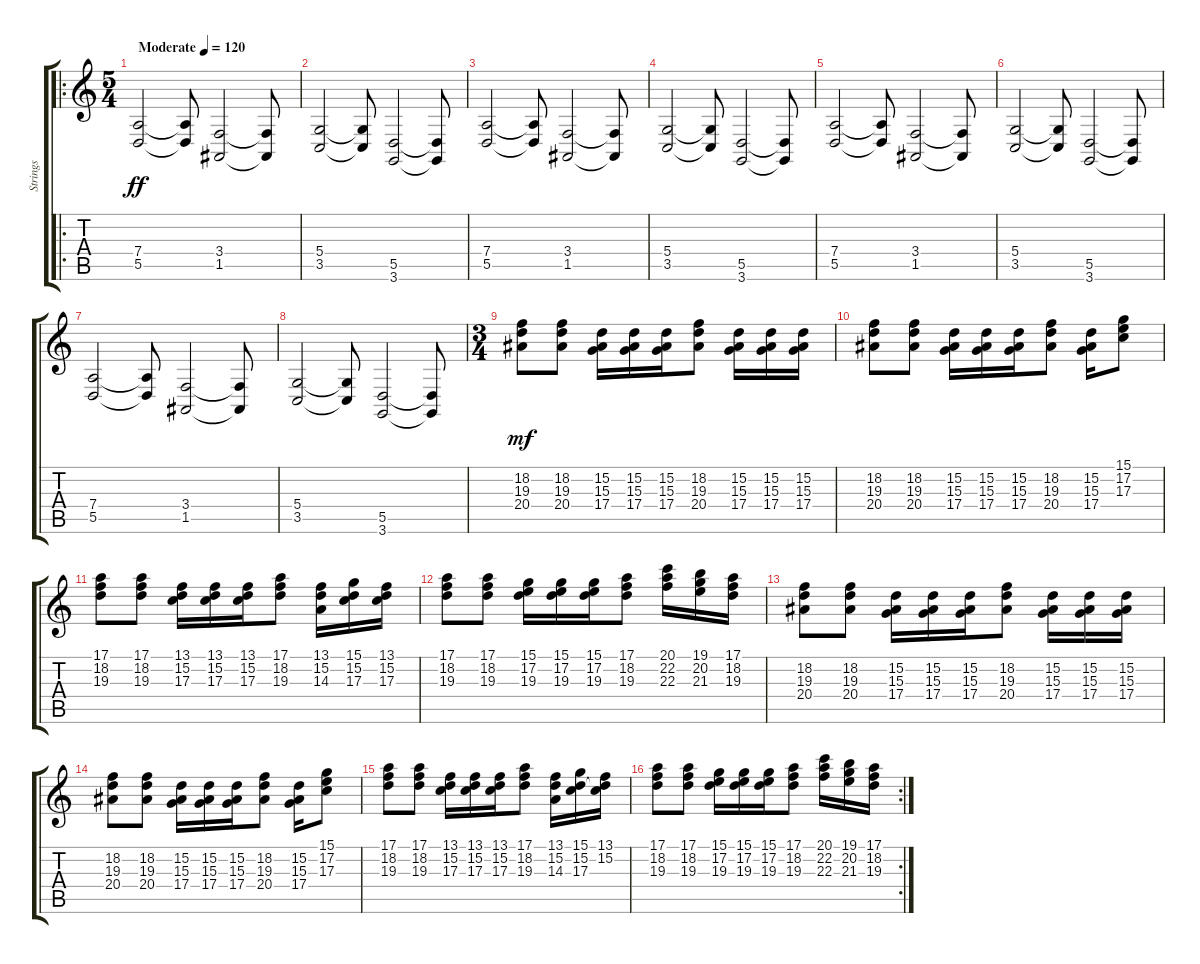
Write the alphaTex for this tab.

\track ("Strings" "Strings") {instrument stringensemble1}
\staff {score tabs}
\tuning (E4 B3 G3 D3 A2 E2) {hide}
\ro
\ts (5 4)
\tempo (120 "Moderate")
\clef g2
\ks c
(7.4 5.5).2{dy ff instrument stringensemble1} (7.4{t} 5.5{t}).8 (3.4 1.5).2 (3.4{t} 1.5{t}).8 |
(5.4 3.5).2 (5.4{t} 3.5{t}).8 (5.5 3.6).2 (5.5{t} 3.6{t}).8 |
(7.4 5.5).2 (7.4{t} 5.5{t}).8 (3.4 1.5).2 (3.4{t} 1.5{t}).8 |
(5.4 3.5).2 (5.4{t} 3.5{t}).8 (5.5 3.6).2 (5.5{t} 3.6{t}).8 |
(7.4 5.5).2 (7.4{t} 5.5{t}).8 (3.4 1.5).2 (3.4{t} 1.5{t}).8 |
(5.4 3.5).2 (5.4{t} 3.5{t}).8 (5.5 3.6).2 (5.5{t} 3.6{t}).8 |
(7.4 5.5).2 (7.4{t} 5.5{t}).8 (3.4 1.5).2 (3.4{t} 1.5{t}).8 |
(5.4 3.5).2 (5.4{t} 3.5{t}).8 (5.5 3.6).2 (5.5{t} 3.6{t}).8 |
\ts (3 4)
(18.2 19.3 20.4).8{dy mf} (18.2 19.3 20.4).8 (15.2 15.3 17.4).16 (15.2 15.3 17.4).16 (15.2 15.3 17.4).16 (18.2 19.3 20.4).8 (15.2 15.3 17.4).16 (15.2 15.3 17.4).16 (15.2 15.3 17.4).16 |
(18.2 19.3 20.4).8 (18.2 19.3 20.4).8 (15.2 15.3 17.4).16 (15.2 15.3 17.4).16 (15.2 15.3 17.4).16 (18.2 19.3 20.4).8 (15.2 15.3 17.4).16 (15.1 17.2 17.3).8 |
(17.1 18.2 19.3).8 (17.1 18.2 19.3).8 (13.1 15.2 17.3).16 (13.1 15.2 17.3).16 (13.1 15.2 17.3).16 (17.1 18.2 19.3).8 (13.1 15.2 14.3).16 (15.1 15.2 17.3).16 (13.1 15.2 17.3).16 |
(17.1 18.2 19.3).8 (17.1 18.2 19.3).8 (15.1 17.2 19.3).16 (15.1 17.2 19.3).16 (15.1 17.2 19.3).16 (17.1 18.2 19.3).8 (20.1 22.2 22.3).16 (19.1 20.2 21.3).16 (17.1 18.2 19.3).16 |
(18.2 19.3 20.4).8 (18.2 19.3 20.4).8 (15.2 15.3 17.4).16 (15.2 15.3 17.4).16 (15.2 15.3 17.4).16 (18.2 19.3 20.4).8 (15.2 15.3 17.4).16 (15.2 15.3 17.4).16 (15.2 15.3 17.4).16 |
(18.2 19.3 20.4).8 (18.2 19.3 20.4).8 (15.2 15.3 17.4).16 (15.2 15.3 17.4).16 (15.2 15.3 17.4).16 (18.2 19.3 20.4).8 (15.2 15.3 17.4).16 (15.1 17.2 17.3).8 |
(17.1 18.2 19.3).8 (17.1 18.2 19.3).8 (13.1 15.2 17.3).16 (13.1 15.2 17.3).16 (13.1 15.2 17.3).16 (17.1 18.2 19.3).8 (13.1 15.2 14.3).16 (15.1 15.2 17.3).16 (13.1 15.2 17.3{t}).16 |
\rc 2
(17.1 18.2 19.3).8 (17.1 18.2 19.3).8 (15.1 17.2 19.3).16 (15.1 17.2 19.3).16 (15.1 17.2 19.3).16 (17.1 18.2 19.3).8 (20.1 22.2 22.3).16 (19.1 20.2 21.3).16 (17.1 18.2 19.3).16
